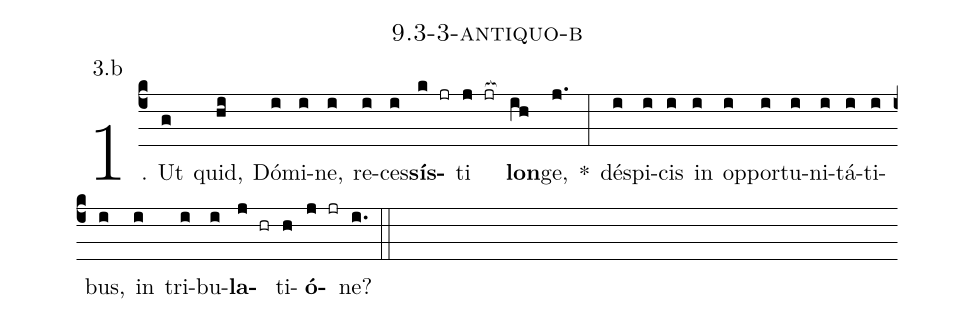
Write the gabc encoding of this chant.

name: 9.3-3-antiquo-b;
annotation: 3.b;
%%
(c4)1. Ut(g) quid,(hi) Dó(i)mi(i)ne,(i) re(i)ces(i)<b>sís</b>(k jr)ti(j jr[ocb:1{]) <b>lon</b>(ih[ocb:0}])ge,(j.) *(:) dé(i)spi(i)cis(i) in(i) op(i)por(i)tu(i)ni(i)tá(i)ti(i)bus,(i) in(i) tri(i)bu(i)<b>la</b>(j hr)ti(h)<b>ó</b>(j jr)ne?(i.) (::)


%E(i) u(i) o(j) u(h) a(j) e.(i.) (::)
